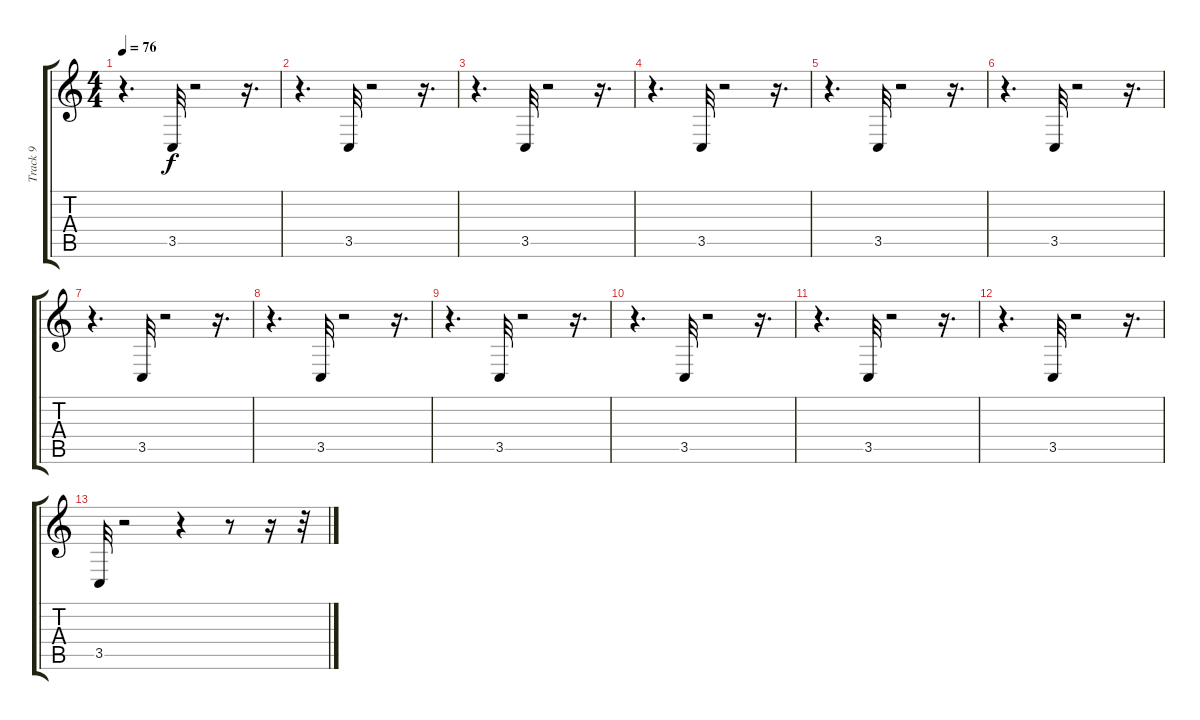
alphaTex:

\track ("Track 9" "Track 9") {instrument taikodrum}
\staff {score tabs}
\tuning (E4 B3 G3 D3 A2 E2) {hide}
\ts (4 4)
\tempo 76
\clef g2
\ks c
r.4{d dy f} 3.5.32 r.2 r.16{d} |
r.4{d} 3.5.32 r.2 r.16{d} |
r.4{d} 3.5.32 r.2 r.16{d} |
r.4{d} 3.5.32 r.2 r.16{d} |
r.4{d} 3.5.32 r.2 r.16{d} |
r.4{d} 3.5.32 r.2 r.16{d} |
r.4{d} 3.5.32 r.2 r.16{d} |
r.4{d} 3.5.32 r.2 r.16{d} |
r.4{d} 3.5.32 r.2 r.16{d} |
r.4{d} 3.5.32 r.2 r.16{d} |
r.4{d} 3.5.32 r.2 r.16{d} |
r.4{d} 3.5.32 r.2 r.16{d} |
3.5.32 r.2 r.4 r.8 r.16 r.32
